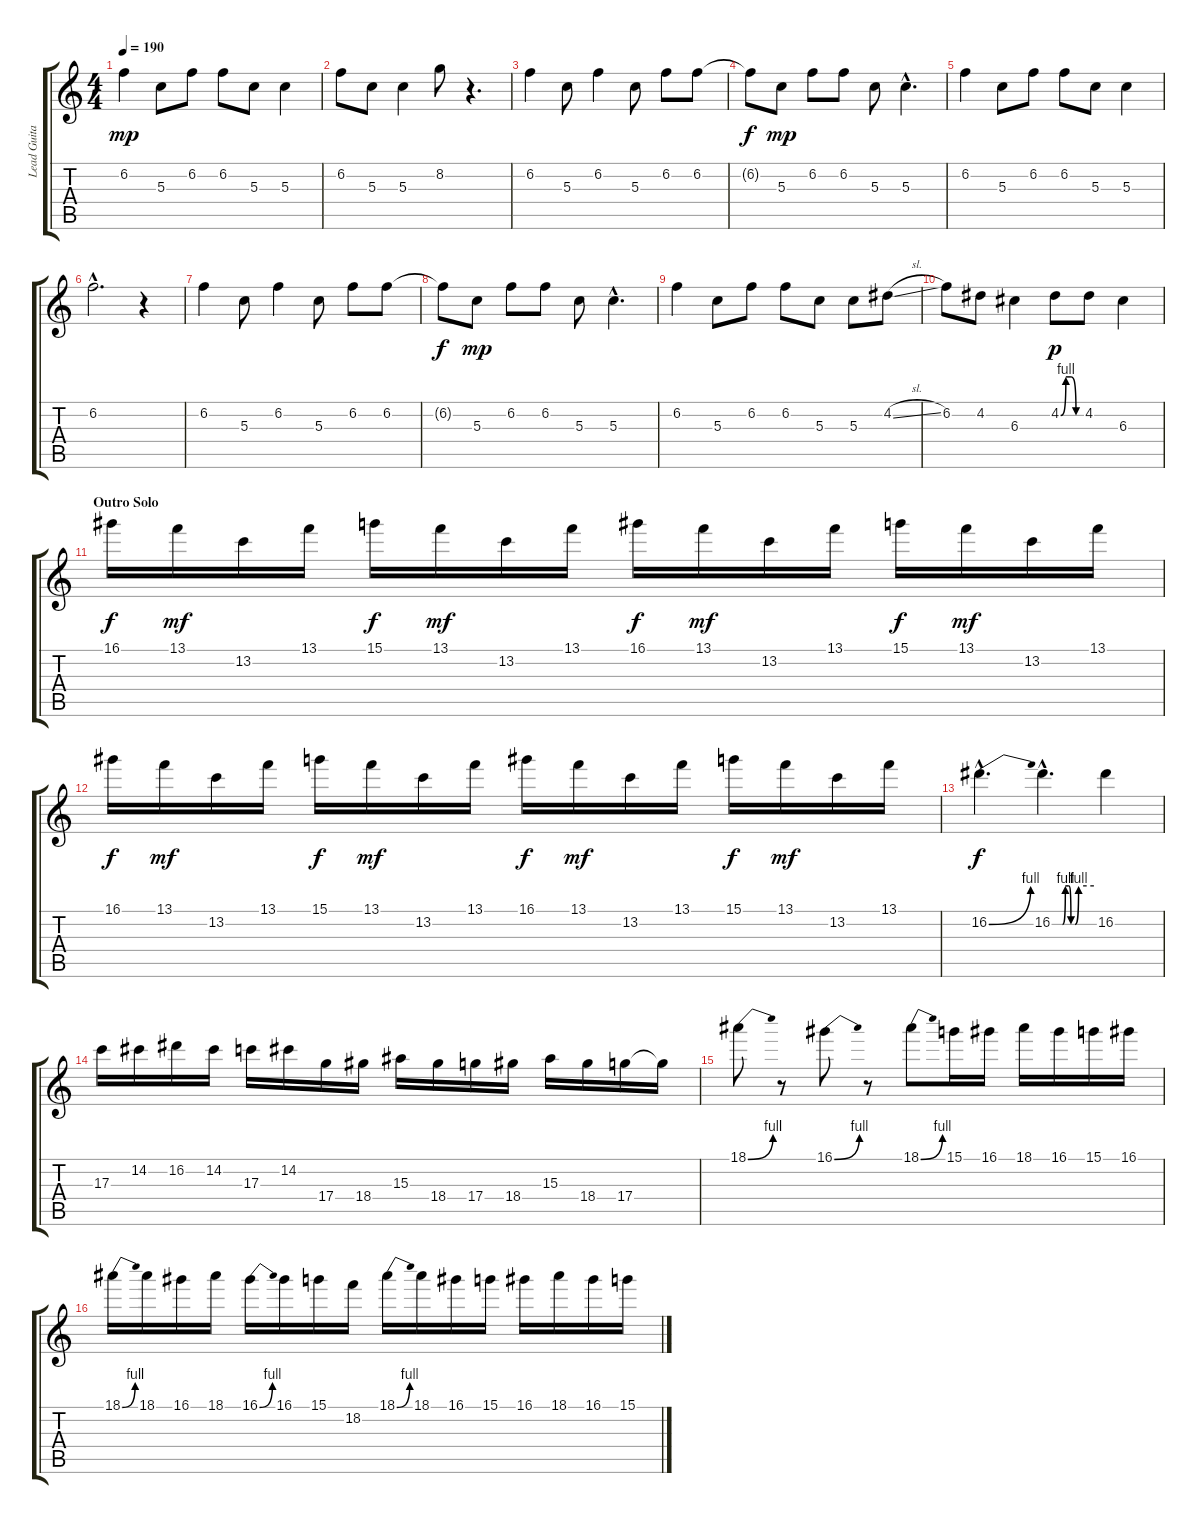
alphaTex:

\track ("Lead Guitar" "Lead Guita") {instrument distortionguitar}
\staff {score tabs}
\tuning (E4 B3 G3 D3 A2 D2) {hide}
\ts (4 4)
\tempo 190
\clef g2
\ks c
6.2.4{dy mp} 5.3.8 6.2.8 6.2.8 5.3.8 5.3.4 |
6.2.8 5.3.8 5.3.4 8.2.8 r.4{d} |
6.2.4 5.3.8 6.2.4 5.3.8 6.2.8 6.2.8 |
6.2{t}.8{dy f} 5.3.8{dy mp} 6.2.8 6.2.8 5.3.8 5.3{hac}.4{d} |
6.2.4 5.3.8 6.2.8 6.2.8 5.3.8 5.3.4 |
6.2{hac}.2{d} r.4 |
6.2.4 5.3.8 6.2.4 5.3.8 6.2.8 6.2.8 |
6.2{t}.8{dy f} 5.3.8{dy mp} 6.2.8 6.2.8 5.3.8 5.3{hac}.4{d} |
6.2.4 5.3.8 6.2.8 6.2.8 5.3.8 5.3.8 4.2{sl}.8 |
6.2.8 4.2.8 6.3.4 4.2{be (custom 0 0 15 4 30 4 45 0 60 0)}.8{dy p} 4.2.8 6.3.4 |
\section ("" "Outro Solo")
16.1.16{dy f} 13.1.16{dy mf} 13.2.16 13.1.16 15.1.16{dy f} 13.1.16{dy mf} 13.2.16 13.1.16 16.1.16{dy f} 13.1.16{dy mf} 13.2.16 13.1.16 15.1.16{dy f} 13.1.16{dy mf} 13.2.16 13.1.16 |
16.1.16{dy f} 13.1.16{dy mf} 13.2.16 13.1.16 15.1.16{dy f} 13.1.16{dy mf} 13.2.16 13.1.16 16.1.16{dy f} 13.1.16{dy mf} 13.2.16 13.1.16 15.1.16{dy f} 13.1.16{dy mf} 13.2.16 13.1.16 |
16.2{be (bend 0 0 60 4) hac}.4{d dy f} 16.2{be (custom 0 0 15 0 19 4 24 4 27 0 33 0 38 4 60 4) hac}.4{d} 16.2.4 |
17.3.16 14.2.16 16.2.16 14.2.16 17.3.16 14.2.16 17.4.16 18.4.16 15.3.16 18.4.16 17.4.16 18.4.16 15.3.16 18.4.16 17.4.16 17.4{t}.16 |
18.1{be (bend 0 0 60 4)}.8 r.8 16.1{be (bend 0 0 60 4)}.8 r.8 18.1{be (bend 0 0 60 4)}.8 15.1.16 16.1.16 18.1.16 16.1.16 15.1.16 16.1.16 |
18.1{be (bend 0 0 60 4)}.16 18.1.16 16.1.16 18.1.16 16.1{be (bend 0 0 60 4)}.16 16.1.16 15.1.16 18.2.16 18.1{be (bend 0 0 60 4)}.16 18.1.16 16.1.16 15.1.16 16.1.16 18.1.16 16.1.16 15.1.16
